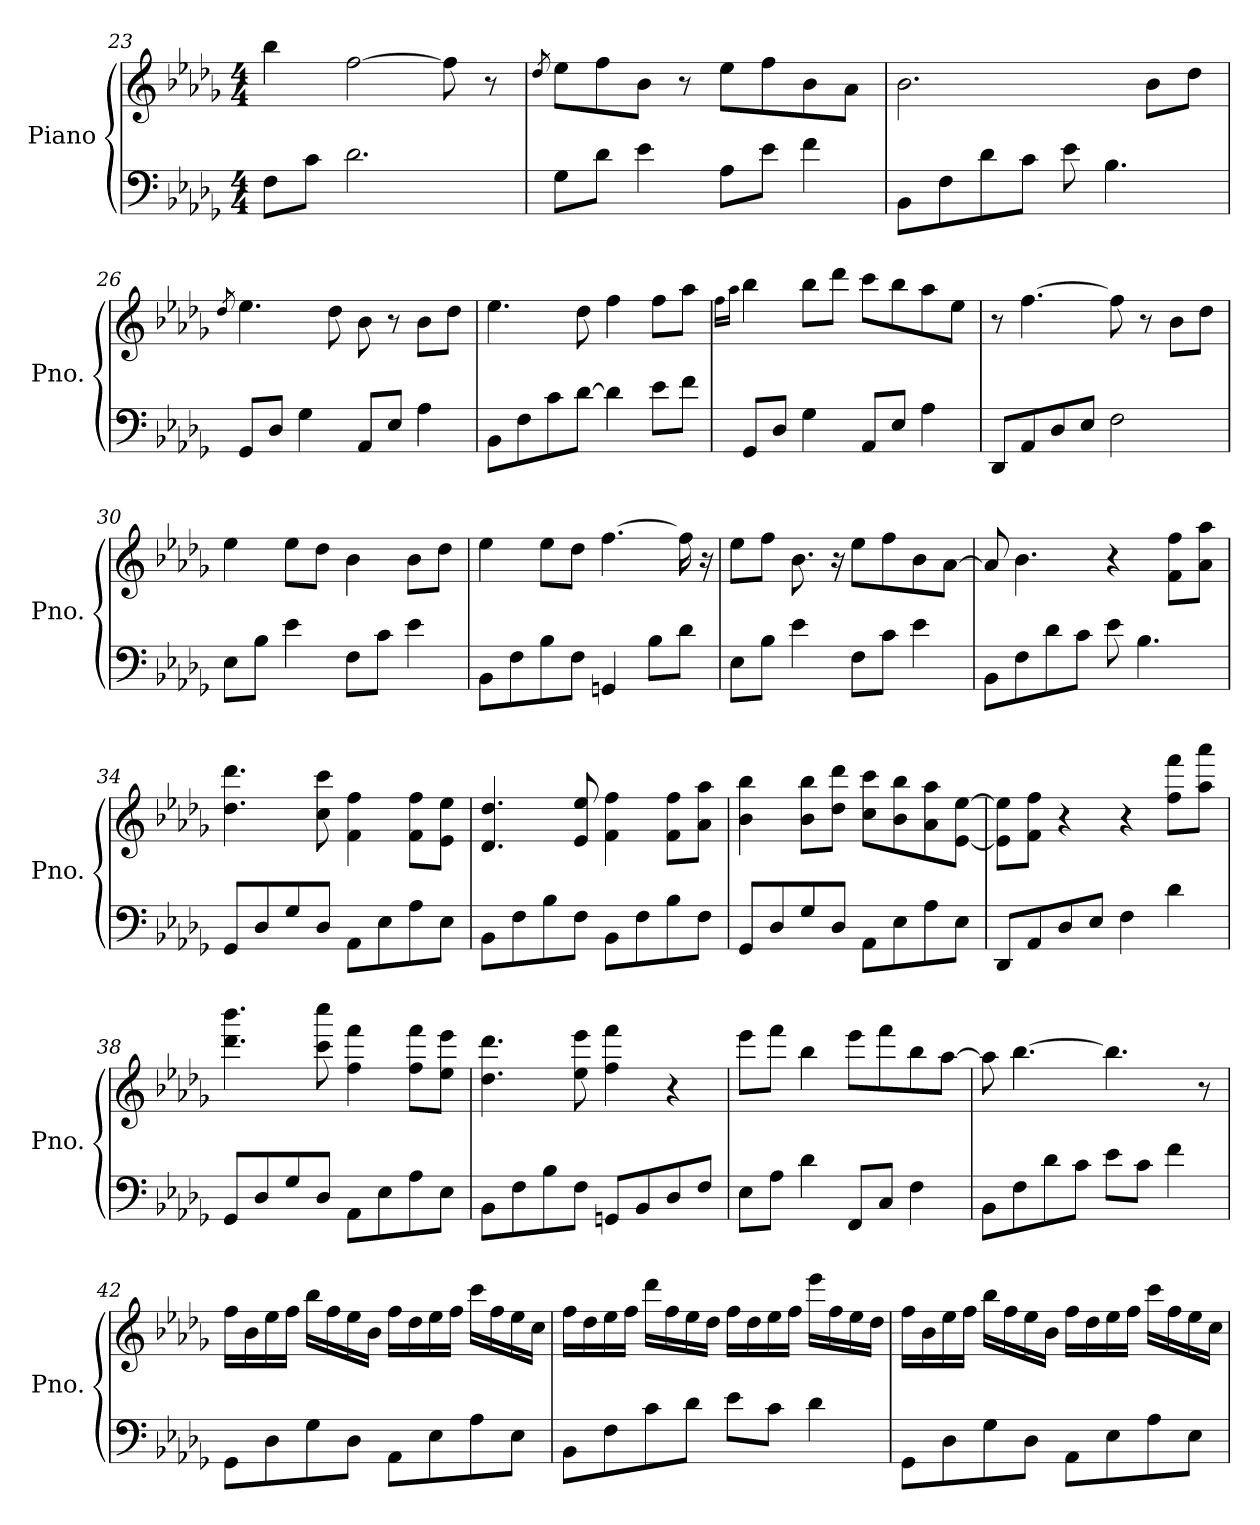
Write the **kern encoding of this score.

**kern	**kern
*part1	*part1
*staff2	*staff1
*I"Piano	*
*I'Pno.	*
*clefF4	*clefG2
*k[b-e-a-d-g-]	*k[b-e-a-d-g-]
*M4/4	*M4/4
=23	=23
8F\L	4bb-\
8c\J	.
2.d-\	[2ff\
.	8ff\]
.	8r
!!LO:LB:g=z
=24	=24
.	8qdd-/
8G-\L	8ee-\L
8d-\J	8ff\
4e-\	8b-\J
.	8r
8A-\L	8ee-\L
8e-\J	8ff\
4f\	8b-\
.	8a-\J
=25	=25
8BB-\L	2.b-\
8F\	.
8d-\	.
8c\J	.
8e-\	.
4.B-\	.
.	8b-\L
.	8dd-\J
=26	=26
.	8qdd-/
8GG-/L	4.ee-\
8D-/J	.
4G-\	.
.	8dd-\
8AA-/L	8b-\
8E-/J	8r
4A-\	8b-\L
.	8dd-\J
!!LO:LB:g=z
=27	=27
8BB-\L	4.ee-\
8F\	.
8c\	.
[8d-\J	8dd-\
4d-\]	4ff\
8e-\L	8ff\L
8f\J	8aa-\J
=28	=28
.	16qff\LL
.	16qaa-\JJ
8GG-/L	4bb-\
8D-/J	.
4G-\	8bb-\L
.	8ddd-\J
8AA-/L	8ccc\L
8E-/J	8bb-\
4A-\	8aa-\
.	8ee-\J
=29	=29
8DD-/L	8r
8AA-/	[4.ff\
8D-/	.
8E-/J	.
2F\	8ff\]
.	8r
.	8b-\L
.	8dd-\J
!!LO:PB:g=z
=30	=30
8E-\L	4ee-\
8B-\J	.
4e-\	8ee-\L
.	8dd-\J
8F\L	4b-\
8c\J	.
4e-\	8b-\L
.	8dd-\J
=31	=31
8BB-\L	4ee-\
8F\	.
8B-\	8ee-\L
8F\J	8dd-\J
4GGn/	[4.ff\
8B-\L	.
8d-\J	16ff\]
.	16r
=32	=32
8E-\L	8ee-\L
8B-\J	8ff\J
4e-\	8.b-\
.	16r
8F\L	8ee-\L
8c\J	8ff\
4e-\	8b-\
.	[8a-\J
!!LO:LB:g=z
=33	=33
8BB-\L	8a-/]
8F\	4.b-\
8d-\	.
8c\J	.
8e-\	4r
4.B-\	.
.	8f\ 8ff\L
.	8a-\ 8aa-\J
=34	=34
8GG-/L	4.dd-\ 4.ddd-\
8D-/	.
8G-/	.
8D-/J	8cc\ 8ccc\
8AA-\L	4f\ 4ff\
8E-\	.
8A-\	8f\ 8ff\L
8E-\J	8e-\ 8ee-\J
=35	=35
8BB-\L	4.d-/ 4.dd-/
8F\	.
8B-\	.
8F\J	8e-/ 8ee-/
8BB-\L	4f\ 4ff\
8F\	.
8B-\	8f\ 8ff\L
8F\J	8a-\ 8aa-\J
!!LO:LB:g=z
=36	=36
8GG-/L	4b-\ 4bb-\
8D-/	.
8G-/	8b-\ 8bb-\L
8D-/J	8dd-\ 8ddd-\J
8AA-\L	8cc\ 8ccc\L
8E-\	8b-\ 8bb-\
8A-\	8a-\ 8aa-\
8E-\J	[8e-\ [8ee-\J
=37	=37
8DD-/L	8e-\] 8ee-\]L
8AA-/	8f\ 8ff\J
8D-/	4r
8E-/J	.
4F\	4r
4d-\	8ff\ 8fff\L
.	8aa-\ 8aaa-\J
=38	=38
8GG-/L	4.ddd-\ 4.bbb-\
8D-/	.
8G-/	.
8D-/J	8ccc\ 8cccc\
8AA-\L	4ff\ 4fff\
8E-\	.
8A-\	8ff\ 8fff\L
8E-\J	8ee-\ 8eee-\J
!!LO:LB:g=z
=39	=39
8BB-\L	4.dd-\ 4.ddd-\
8F\	.
8B-\	.
8F\J	8ee-\ 8eee-\
8GGn/L	4ff\ 4fff\
8BB-/	.
8D-/	4r
8F/J	.
=40	=40
8E-\L	8eee-\L
8A-\J	8fff\J
4d-\	4bb-\
8FF/L	8eee-\L
8C/J	8fff\
4F\	8bb-\
.	[8aa-\J
=41	=41
8BB-\L	8aa-\]
8F\	[4.bb-\
8d-\	.
8c\J	.
8e-\L	4.bb-\]
8c\J	.
4f\	.
.	8r
!!LO:LB:g=z
=42	=42
8GG-\L	16ff\LL
.	16b-\
8D-\	16ee-\
.	16ff\JJ
8G-\	16bb-\LL
.	16ff\
8D-\J	16ee-\
.	16b-\JJ
8AA-\L	16ff\LL
.	16dd-\
8E-\	16ee-\
.	16ff\JJ
8A-\	16ccc\LL
.	16ff\
8E-\J	16ee-\
.	16cc\JJ
=43	=43
8BB-\L	16ff\LL
.	16dd-\
8F\	16ee-\
.	16ff\JJ
8c\	16ddd-\LL
.	16ff\
8d-\J	16ee-\
.	16dd-\JJ
8e-\L	16ff\LL
.	16dd-\
8c\J	16ee-\
.	16ff\JJ
4d-\	16eee-\LL
.	16ff\
.	16ee-\
.	16dd-\JJ
!!LO:PB:g=z
=44	=44
8GG-\L	16ff\LL
.	16b-\
8D-\	16ee-\
.	16ff\JJ
8G-\	16bb-\LL
.	16ff\
8D-\J	16ee-\
.	16b-\JJ
8AA-\L	16ff\LL
.	16dd-\
8E-\	16ee-\
.	16ff\JJ
8A-\	16ccc\LL
.	16ff\
8E-\J	16ee-\
.	16cc\JJ
=	=
*-	*-
